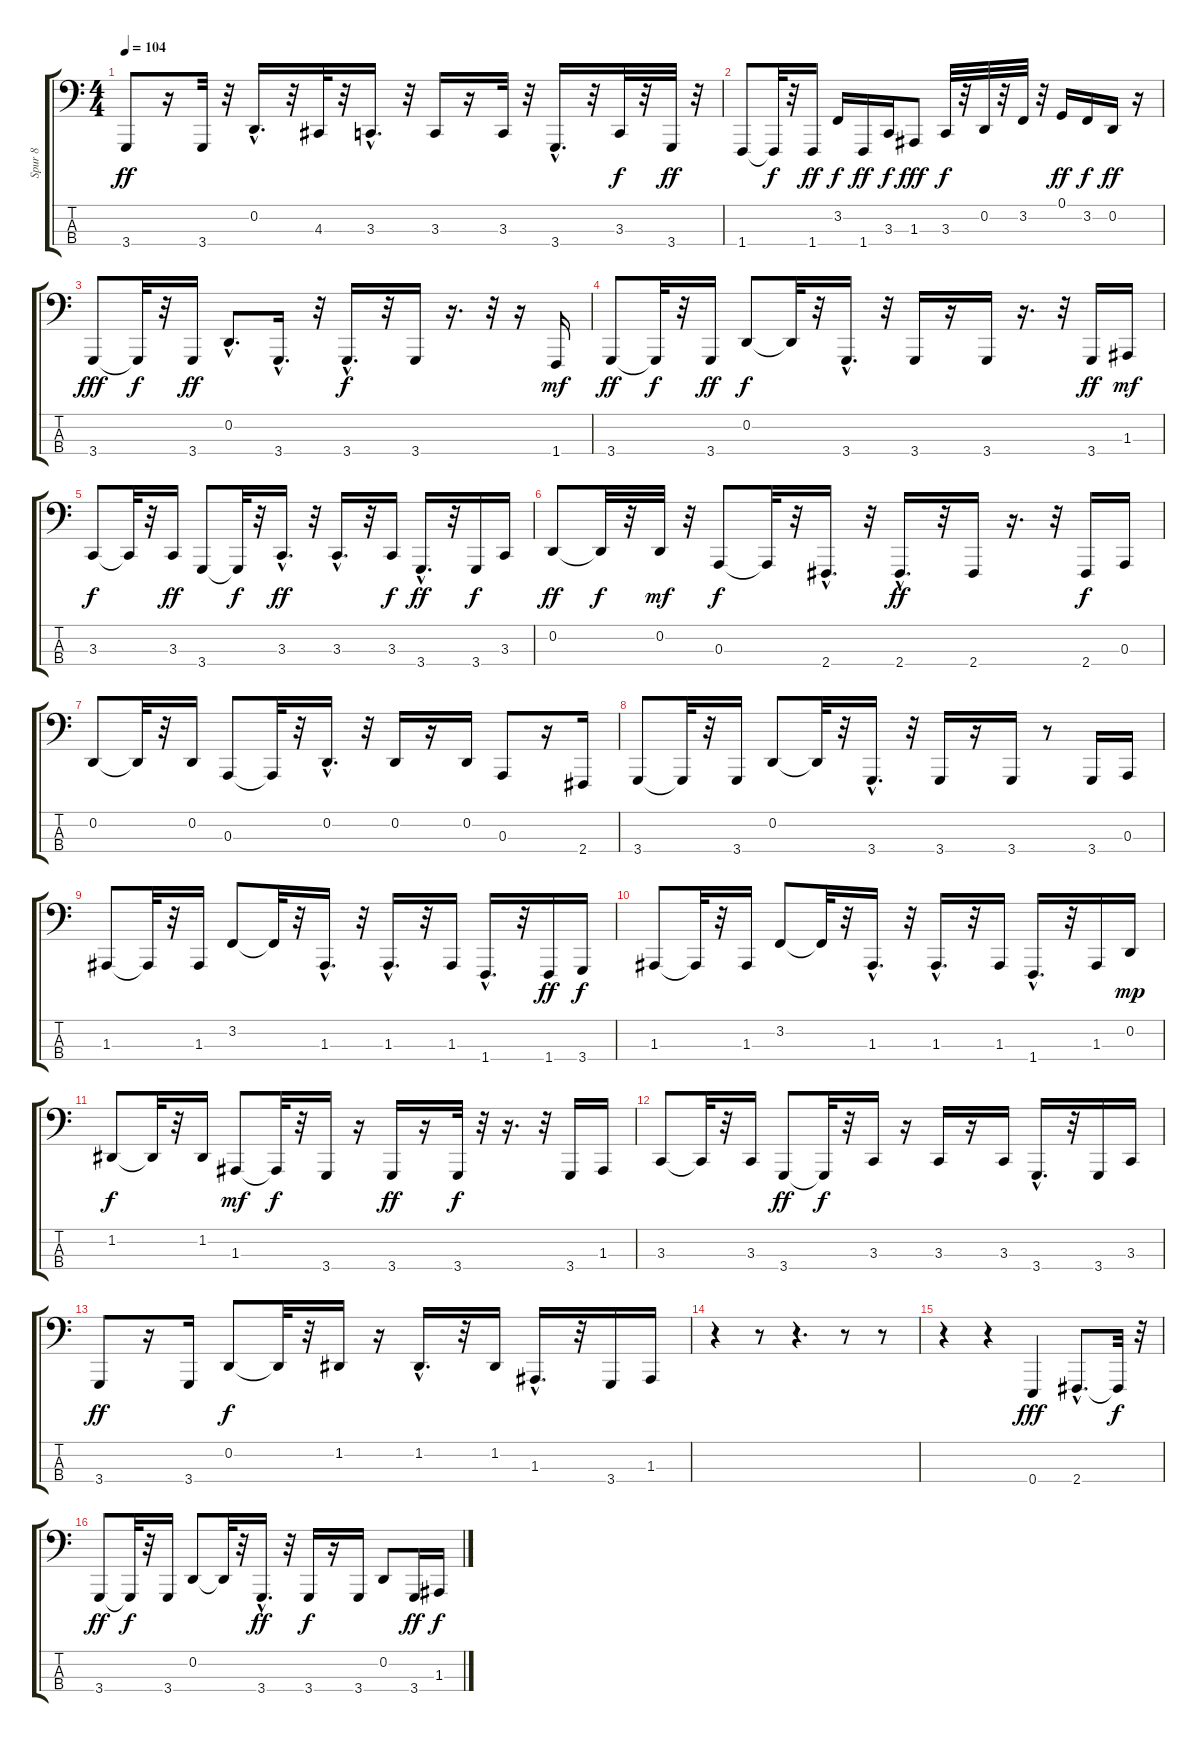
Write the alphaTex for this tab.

\track ("Spur 8" "Spur 8") {instrument acousticgrandpiano}
\staff {score tabs}
\tuning (G2 D2 A1 E1) {hide}
\ts (4 4)
\tempo 104
\clef f4
\ks c
3.4.8{dy ff} r.16 3.4.32 r.32 0.2{hac}.16{d} r.32 4.3.32 r.32 3.3{hac}.16{d} r.32 3.3.16 r.16 3.3.32 r.32 3.4{hac}.16{d} r.32 3.3.32{dy f} r.32 3.4.32{dy ff} r.32 |
1.4.8 1.4{t}.32{dy f} r.32 1.4.16{dy ff} 3.2.16{dy f} 1.4.16{dy ff} 3.3.16{dy f} 1.3.8{dy fff} 3.3.32{dy f} r.32 0.2.32 r.32 3.2.32 r.32 0.1.16{dy ff} 3.2.16{dy f} 0.2.16{dy ff} r.16 |
3.4.8{dy fff} 3.4{t}.32{dy f} r.32 3.4.16{dy ff} 0.2{hac}.8{d} 3.4{hac}.16{d} r.32 3.4{hac}.16{d dy f} r.32 3.4.16 r.16{d} r.32 r.16 1.4.16{dy mf} |
3.4.8{dy ff} 3.4{t}.32{dy f} r.32 3.4.16{dy ff} 0.2.8{dy f} 0.2{t}.32 r.32 3.4{hac}.16{d} r.32 3.4.16 r.16 3.4.16 r.16{d} r.32 3.4.16{dy ff} 1.3.16{dy mf} |
3.3.8{dy f} 3.3{t}.32 r.32 3.3.16{dy ff} 3.4.8 3.4{t}.32{dy f} r.32 3.3{hac}.16{d dy ff} r.32 3.3{hac}.16{d} r.32 3.3.16{dy f} 3.4{hac}.16{d dy ff} r.32 3.4.16{dy f} 3.3.16 |
0.2.8{dy ff} 0.2{t}.32{dy f} r.32 0.2.32{dy mf} r.32 0.3.8{dy f} 0.3{t}.32 r.32 2.4{hac}.16{d} r.32 2.4{hac}.16{d dy ff} r.32 2.4.16 r.16{d} r.32 2.4.16{dy f} 0.3.16 |
0.2.8 0.2{t}.32 r.32 0.2.16 0.3.8 0.3{t}.32 r.32 0.2{hac}.16{d} r.32 0.2.16 r.16 0.2.16 0.3.8 r.16 2.4.16 |
3.4.8 3.4{t}.32 r.32 3.4.16 0.2.8 0.2{t}.32 r.32 3.4{hac}.16{d} r.32 3.4.16 r.16 3.4.16 r.8 3.4.16 0.3.16 |
1.3.8 1.3{t}.32 r.32 1.3.16 3.2.8 3.2{t}.32 r.32 1.3{hac}.16{d} r.32 1.3{hac}.16{d} r.32 1.3.16 1.4{hac}.16{d} r.32 1.4.16{dy ff} 3.4.16{dy f} |
1.3.8 1.3{t}.32 r.32 1.3.16 3.2.8 3.2{t}.32 r.32 1.3{hac}.16{d} r.32 1.3{hac}.16{d} r.32 1.3.16 1.4{hac}.16{d} r.32 1.3.16 0.2.16{dy mp} |
1.2.8{dy f} 1.2{t}.32 r.32 1.2.16 1.3.8{dy mf} 1.3{t}.32{dy f} r.32 3.4.16 r.16 3.4.16{dy ff} r.16 3.4.32{dy f} r.32 r.16{d} r.32 3.4.16 1.3.16 |
3.3.8 3.3{t}.32 r.32 3.3.16 3.4.8{dy ff} 3.4{t}.32{dy f} r.32 3.3.16 r.16 3.3.16 r.16 3.3.16 3.4{hac}.16{d} r.32 3.4.16 3.3.16 |
3.4.8{dy ff} r.16 3.4.16 0.2.8{dy f} 0.2{t}.32 r.32 1.2.16 r.16 1.2{hac}.16{d} r.32 1.2.16 1.3{hac}.16{d} r.32 3.4.16 1.3.16 |
r.4 r.8 r.4{d} r.8 r.8 |
r.4 r.4 0.4.4{dy fff} 2.4{hac}.8{d} 2.4{t}.32{dy f} r.32 |
3.4.8{dy ff} 3.4{t}.32{dy f} r.32 3.4.16 0.2.8 0.2{t}.32 r.32 3.4{hac}.16{d dy ff} r.32 3.4.16{dy f} r.16 3.4.16 0.2.8 3.4.16{dy ff} 1.3.16{dy f}
